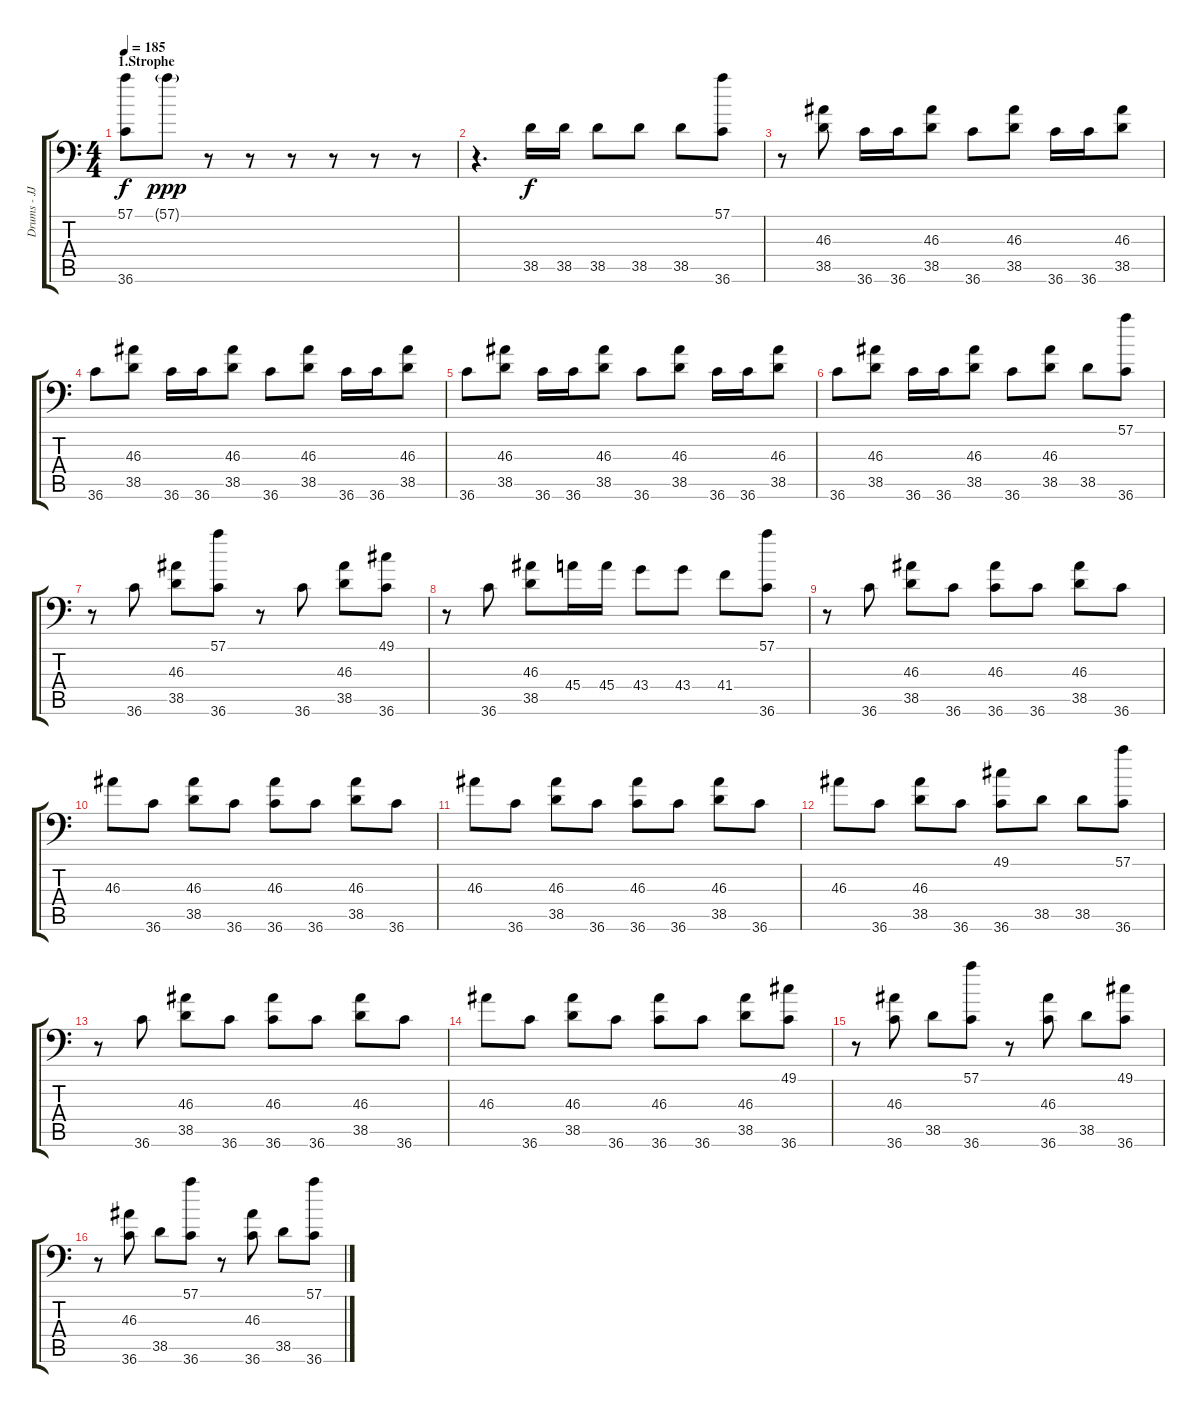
\track ("Drums - JJ" "Drums - JJ") {instrument acousticgrandpiano}
\staff {score tabs}
\tuning (C-1 C-1 C-1 C-1 C-1 C-1) {hide}
\ts (4 4)
\section ("" "1.Strophe")
\tempo 185
\clef f4
\ks c
(57.1 36.6).8{dy f} 57.1{g}.8{dy ppp} r.8 r.8 r.8 r.8 r.8 r.8 |
r.4{d} 38.5.16{dy f} 38.5.16 38.5.8 38.5.8 38.5.8 (57.1 36.6).8 |
r.8 (46.3 38.5).8 36.6.16 36.6.16 (46.3 38.5).8 36.6.8 (46.3 38.5).8 36.6.16 36.6.16 (46.3 38.5).8 |
36.6.8 (46.3 38.5).8 36.6.16 36.6.16 (46.3 38.5).8 36.6.8 (46.3 38.5).8 36.6.16 36.6.16 (46.3 38.5).8 |
36.6.8 (46.3 38.5).8 36.6.16 36.6.16 (46.3 38.5).8 36.6.8 (46.3 38.5).8 36.6.16 36.6.16 (46.3 38.5).8 |
36.6.8 (46.3 38.5).8 36.6.16 36.6.16 (46.3 38.5).8 36.6.8 (46.3 38.5).8 38.5.8 (57.1 36.6).8 |
r.8 36.6.8 (46.3 38.5).8 (57.1 36.6).8 r.8 36.6.8 (46.3 38.5).8 (49.1 36.6).8 |
r.8 36.6.8 (46.3 38.5).8 45.4.16 45.4.16 43.4.8 43.4.8 41.4.8 (57.1 36.6).8 |
r.8 36.6.8 (46.3 38.5).8 36.6.8 (46.3 36.6).8 36.6.8 (46.3 38.5).8 36.6.8 |
46.3.8 36.6.8 (46.3 38.5).8 36.6.8 (46.3 36.6).8 36.6.8 (46.3 38.5).8 36.6.8 |
46.3.8 36.6.8 (46.3 38.5).8 36.6.8 (46.3 36.6).8 36.6.8 (46.3 38.5).8 36.6.8 |
46.3.8 36.6.8 (46.3 38.5).8 36.6.8 (49.1 36.6).8 38.5.8 38.5.8 (57.1 36.6).8 |
r.8 36.6.8 (46.3 38.5).8 36.6.8 (46.3 36.6).8 36.6.8 (46.3 38.5).8 36.6.8 |
46.3.8 36.6.8 (46.3 38.5).8 36.6.8 (46.3 36.6).8 36.6.8 (46.3 38.5).8 (49.1 36.6).8 |
r.8 (46.3 36.6).8 38.5.8 (57.1 36.6).8 r.8 (46.3 36.6).8 38.5.8 (49.1 36.6).8 |
r.8 (46.3 36.6).8 38.5.8 (57.1 36.6).8 r.8 (46.3 36.6).8 38.5.8 (57.1 36.6).8
